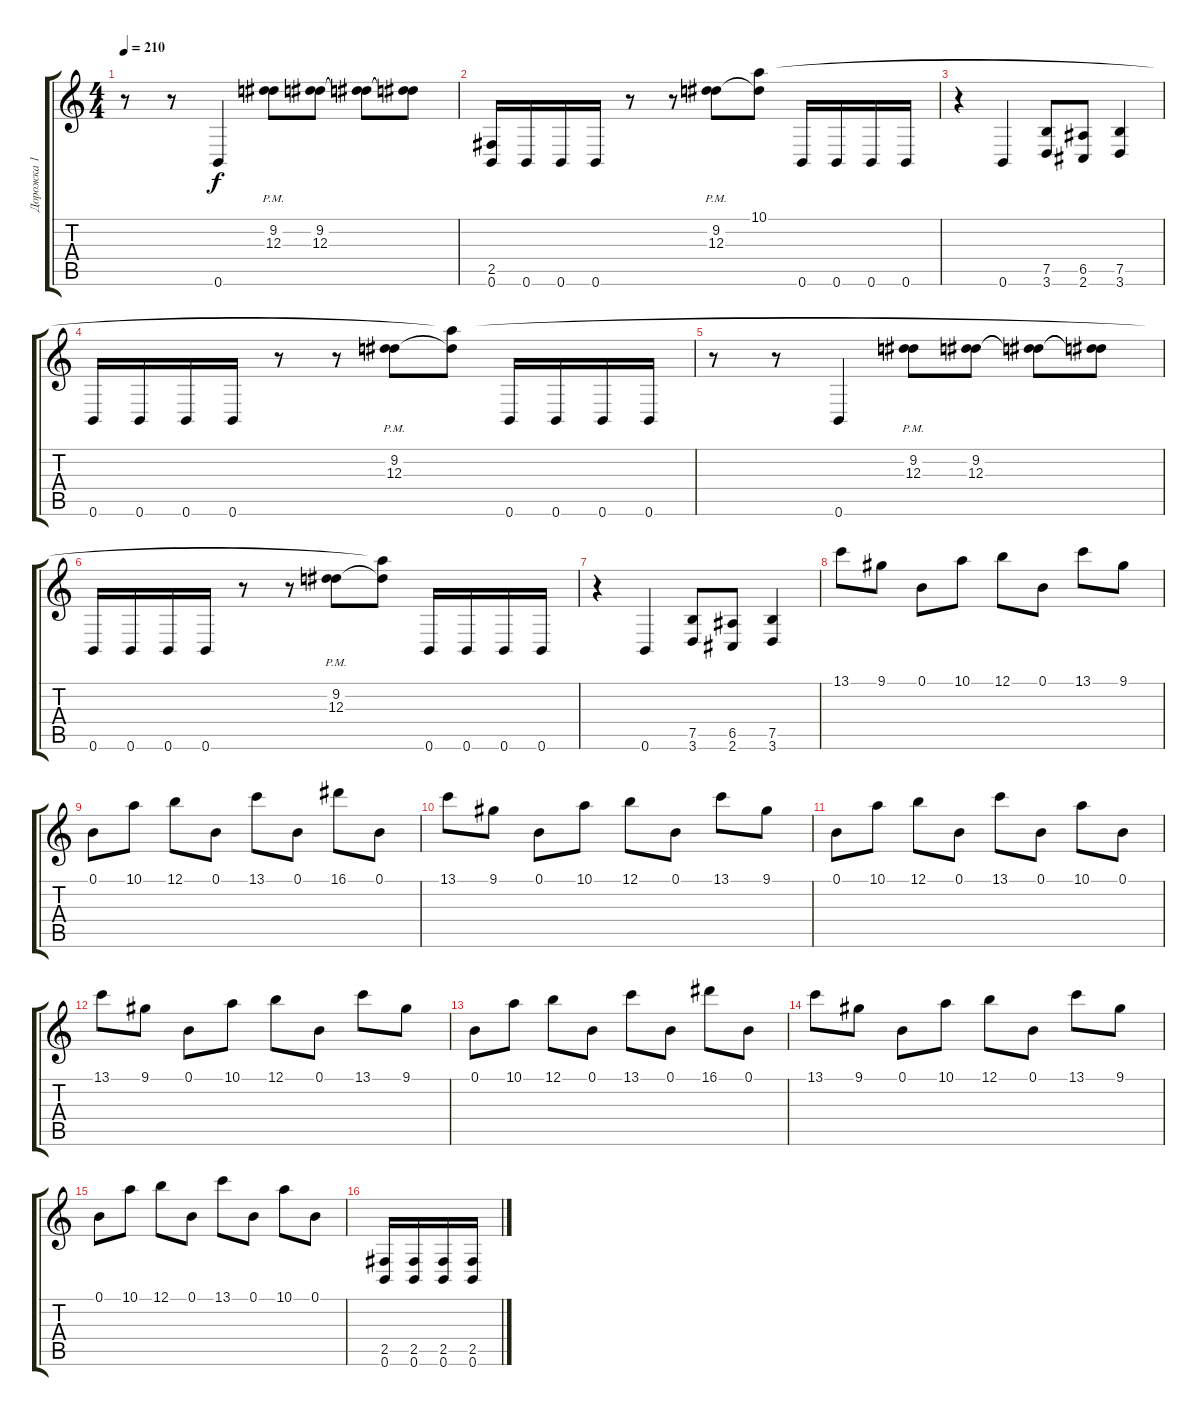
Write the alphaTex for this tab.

\track ("Дорожка 1" "Дорожка 1") {instrument distortionguitar}
\staff {score tabs}
\tuning (B3 Gb3 D3 A2 E2 B1) {hide}
\ts (4 4)
\tempo 210
\clef g2
\ks c
r.8{dy f} r.8 0.6.4 (9.2{pm} 12.3{pm}).8 (9.2 12.3).8 (9.2{t} 12.3{t}).8 (9.2{t} 12.3{t}).8 |
(2.5 0.6).16 0.6.16 0.6.16 0.6.16 r.8 r.8 (9.2{pm} 12.3{pm}).8 (10.1{t} 12.3{t}).8 0.6.16 0.6.16 0.6.16 0.6.16 |
r.4 0.6.4 (7.5 3.6).8 (6.5 2.6).8 (7.5 3.6).4 |
0.6.16 0.6.16 0.6.16 0.6.16 r.8 r.8 (9.2{pm} 12.3{pm}).8 (10.1{t} 12.3{t}).8 0.6.16 0.6.16 0.6.16 0.6.16 |
r.8 r.8 0.6.4 (9.2{pm} 12.3{pm}).8 (9.2 12.3).8 (9.2{t} 12.3{t}).8 (9.2{t} 12.3{t}).8 |
0.6.16 0.6.16 0.6.16 0.6.16 r.8 r.8 (9.2{pm} 12.3{pm}).8 (10.1{t} 12.3{t}).8 0.6.16 0.6.16 0.6.16 0.6.16 |
r.4 0.6.4 (7.5 3.6).8 (6.5 2.6).8 (7.5 3.6).4 |
13.1.8 9.1.8 0.1.8 10.1.8 12.1.8 0.1.8 13.1.8 9.1.8 |
0.1.8 10.1.8 12.1.8 0.1.8 13.1.8 0.1.8 16.1.8 0.1.8 |
13.1.8 9.1.8 0.1.8 10.1.8 12.1.8 0.1.8 13.1.8 9.1.8 |
0.1.8 10.1.8 12.1.8 0.1.8 13.1.8 0.1.8 10.1.8 0.1.8 |
13.1.8 9.1.8 0.1.8 10.1.8 12.1.8 0.1.8 13.1.8 9.1.8 |
0.1.8 10.1.8 12.1.8 0.1.8 13.1.8 0.1.8 16.1.8 0.1.8 |
13.1.8 9.1.8 0.1.8 10.1.8 12.1.8 0.1.8 13.1.8 9.1.8 |
0.1.8 10.1.8 12.1.8 0.1.8 13.1.8 0.1.8 10.1.8 0.1.8 |
(2.5 0.6).16 (2.5 0.6).16 (2.5 0.6).16 (2.5 0.6).16
